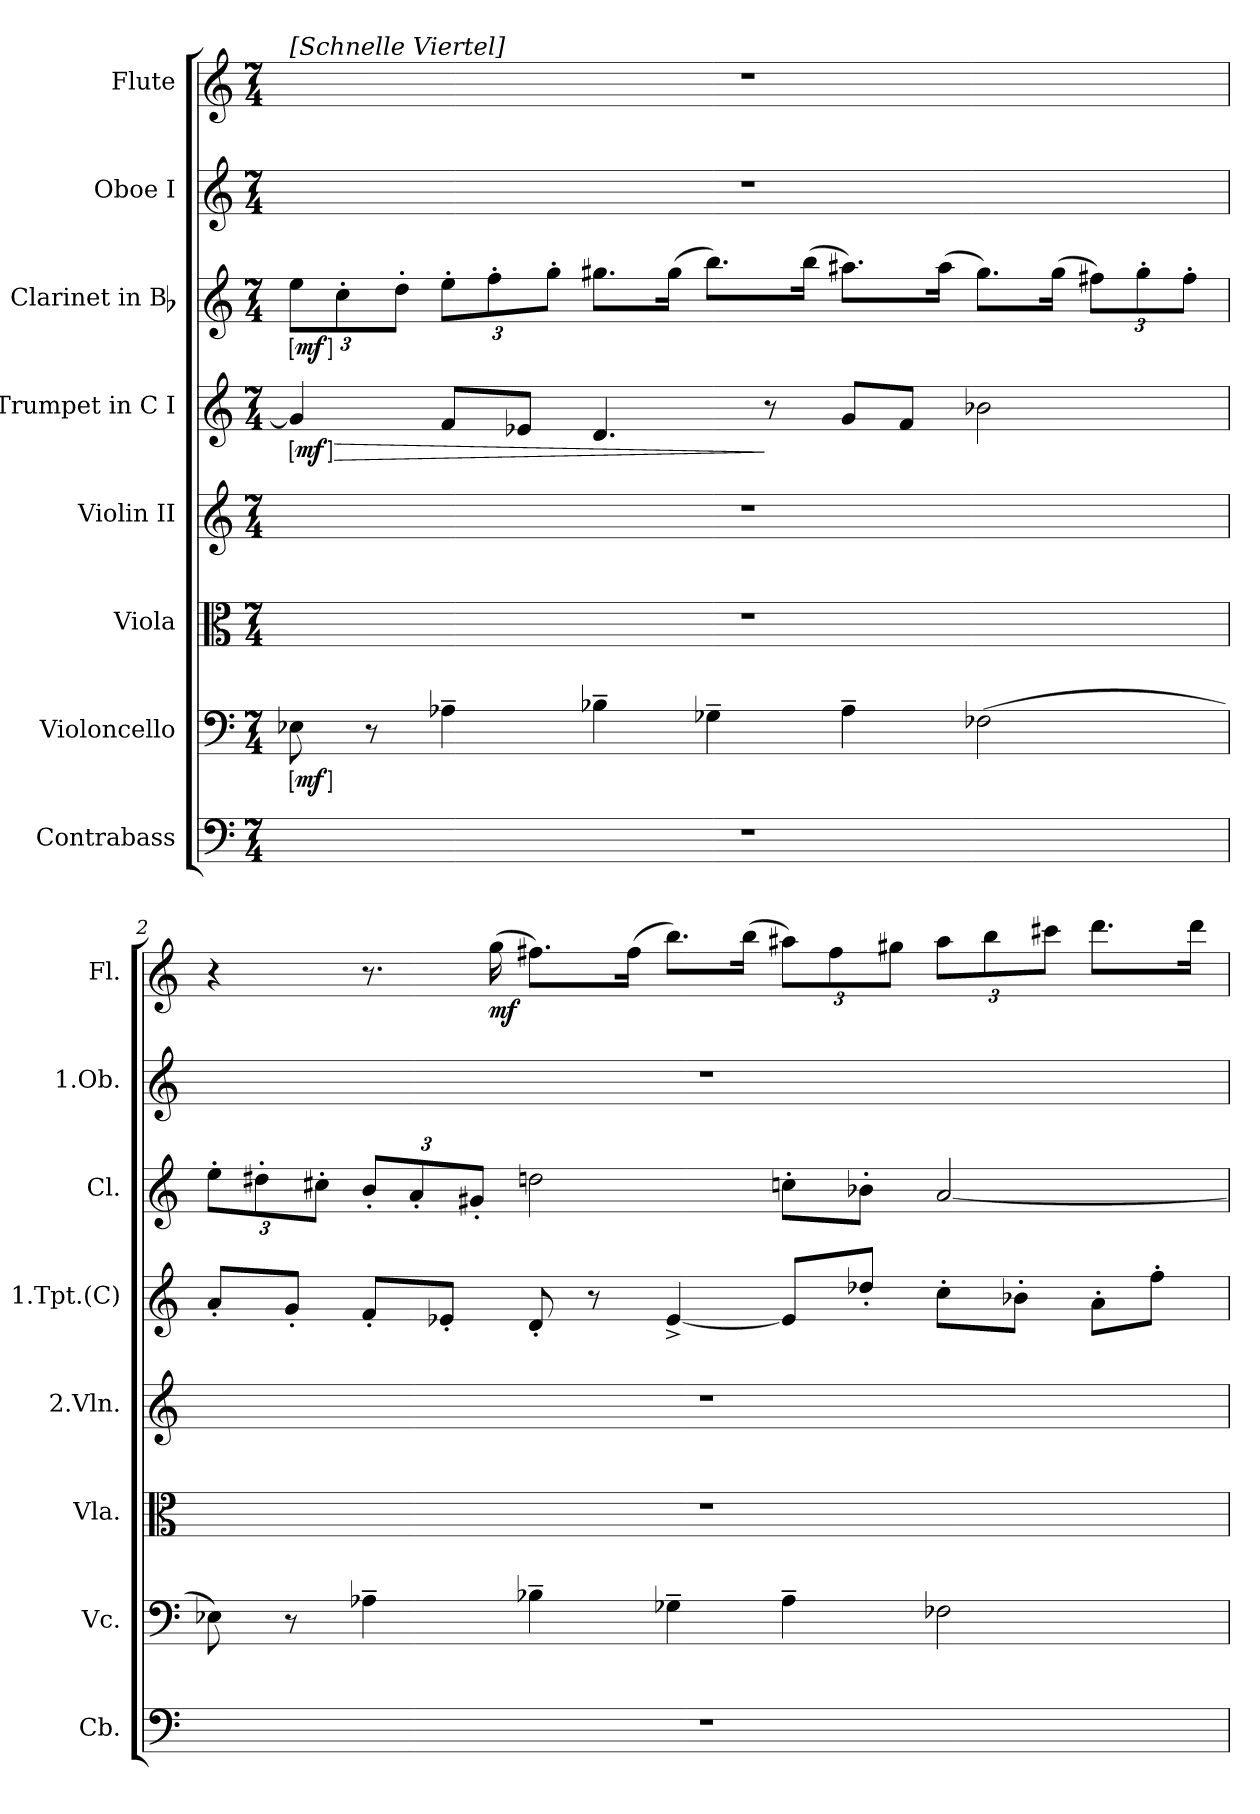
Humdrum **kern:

**kern	**kern	**dynam	**kern	**kern	**kern	**dynam	**kern	**dynam	**kern	**kern	**dynam
*part8	*part7	*part7	*part6	*part5	*part4	*part4	*part3	*part3	*part2	*part1	*part1
*staff8	*staff7	*staff7	*staff6	*staff5	*staff4	*staff4	*staff3	*staff3	*staff2	*staff1	*staff1
*I"Contrabass	*I"Violoncello	*	*I"Viola	*I"Violin II	*I"Trumpet in C I	*	*I"Clarinet in Bb	*	*I"Oboe I	*I"Flute	*
*I'Cb.	*I'Vc.	*	*I'Vla.	*I'2.Vln.	*I'1.Tpt.(C)	*	*I'Cl.	*	*I'1.Ob.	*I'Fl.	*
*clefF4	*clefF4	*	*clefC3	*clefG2	*clefG2	*	*clefG2	*	*clefG2	*clefG2	*
*ITrd7c12	*	*	*	*	*	*	*ITrd1c2	*	*	*	*
*k[]	*k[]	*	*k[]	*k[]	*k[]	*	*k[b-e-]	*	*k[]	*k[]	*
*M7/4	*M7/4	*	*M7/4	*M7/4	*M7/4	*	*M7/4	*	*M7/4	*M7/4	*
=1	=1	=1	=1	=1	=1	=1	=1	=1	=1	=1	=1
!	!	!	!	!	!	!	!	!	!	!LO:TX:a:B:t=[Schnelle Viertel]	!
!	!	!LO:DY:ed=brack	!	!	!	!LO:HP:b	!	!	!	!	!
!	!	!	!	!	!	!LO:DY:n=1:ed=brack	!	!LO:DY:ed=brack	!	!	!
4%7r	8E-Xi	mf	4%7r	4%7r	4g]	> mf	12ddiL	mf	4%7r	4%7r	.
.	.	.	.	.	.	.	12b-'	.	.	.	.
.	8r	.	.	.	.	.	.	.	.	.	.
.	.	.	.	.	.	.	12cc'J	.	.	.	.
.	4A-X~	.	.	.	8fL	.	12dd'L	.	.	.	.
.	.	.	.	.	.	.	12ee-'	.	.	.	.
.	.	.	.	.	8e-XJ	.	.	.	.	.	.
.	.	.	.	.	.	.	12ff'J	.	.	.	.
.	4B-X~	.	.	.	4.d	.	8.ff#XL	.	.	.	.
.	.	.	.	.	.	.	(16ff#Jk	.	.	.	.
.	4G-X~	.	.	.	.	.	8.aaL)	.	.	.	.
.	.	.	.	.	8r	]	.	.	.	.	.
.	.	.	.	.	.	.	(16aaJk	.	.	.	.
.	4A-~	.	.	.	8gL	.	8.gg#XL)	.	.	.	.
.	.	.	.	.	8fJ	.	.	.	.	.	.
.	.	.	.	.	.	.	(16gg#Jk	.	.	.	.
.	(2F-X	.	.	.	2b-X	.	8.ff#L)	.	.	.	.
.	.	.	.	.	.	.	(16ff#Jk	.	.	.	.
.	.	.	.	.	.	.	12eenL)	.	.	.	.
.	.	.	.	.	.	.	12ff#'	.	.	.	.
.	.	.	.	.	.	.	12ee'J	.	.	.	.
=2	=2	=2	=2	=2	=2	=2	=2	=2	=2	=2	=2
4%7r	8E-X)	.	4%7r	4%7r	8a'L	.	12dd'L	.	4%7r	4r	.
.	.	.	.	.	.	.	12cc#X'	.	.	.	.
.	8r	.	.	.	8g'J	.	.	.	.	.	.
.	.	.	.	.	.	.	12bn'J	.	.	.	.
.	4A-X~	.	.	.	8f'L	.	12a'L	.	.	8.r	.
.	.	.	.	.	.	.	12g'	.	.	.	.
.	.	.	.	.	8e-X'J	.	.	.	.	.	.
.	.	.	.	.	.	.	12f#X'J	.	.	.	.
.	.	.	.	.	.	.	.	.	.	(16gg	mf
.	4B-X~	.	.	.	8d'	.	2ccn	.	.	8.ff#XL)	.
.	.	.	.	.	8r	.	.	.	.	.	.
.	.	.	.	.	.	.	.	.	.	(16ff#Jk	.
.	4G-X~	.	.	.	[4e-^	.	.	.	.	8.bbL)	.
.	.	.	.	.	.	.	.	.	.	(16bbJk	.
.	4A-~	.	.	.	8e-L]	.	8b-X'L	.	.	12aa#XL)	.
.	.	.	.	.	.	.	.	.	.	12ff#	.
.	.	.	.	.	8dd-X'J	.	8a-X'J	.	.	.	.
.	.	.	.	.	.	.	.	.	.	12gg#XJ	.
.	2F-X	.	.	.	8cc'L	.	[2g	.	.	12aa#L	.
.	.	.	.	.	.	.	.	.	.	12bb	.
.	.	.	.	.	8b-X'J	.	.	.	.	.	.
.	.	.	.	.	.	.	.	.	.	12ccc#XJ	.
.	.	.	.	.	8a'L	.	.	.	.	8.dddL	.
.	.	.	.	.	8ff'J	.	.	.	.	.	.
.	.	.	.	.	.	.	.	.	.	16dddJk	.
=	=	=	=	=	=	=	=	=	=	=	=
*-	*-	*-	*-	*-	*-	*-	*-	*-	*-	*-	*-
